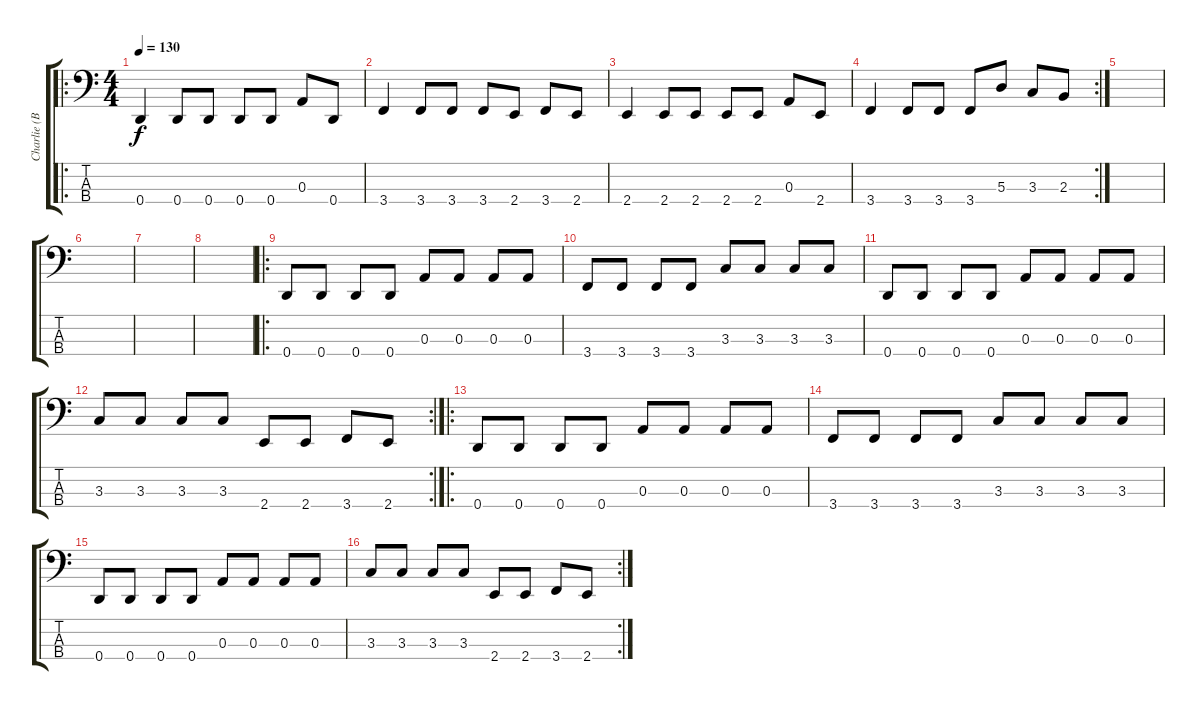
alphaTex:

\track ("Charlie (B)" "Charlie (B") {instrument electricbassfinger}
\staff {score tabs}
\tuning (G2 D2 A1 D1) {hide}
\ro
\ts (4 4)
\tempo 130
\clef f4
\ks c
0.4.4{dy f instrument electricbassfinger} 0.4.8 0.4.8 0.4.8 0.4.8 0.3.8 0.4.8 |
3.4.4 3.4.8 3.4.8 3.4.8 2.4.8 3.4.8 2.4.8 |
2.4.4 2.4.8 2.4.8 2.4.8 2.4.8 0.3.8 2.4.8 |
\rc 2
3.4.4 3.4.8 3.4.8 3.4.8 5.3.8 3.3.8 2.3.8 |
|
|
|
|
\ro
0.4.8 0.4.8 0.4.8 0.4.8 0.3.8 0.3.8 0.3.8 0.3.8 |
3.4.8 3.4.8 3.4.8 3.4.8 3.3.8 3.3.8 3.3.8 3.3.8 |
0.4.8 0.4.8 0.4.8 0.4.8 0.3.8 0.3.8 0.3.8 0.3.8 |
\rc 2
3.3.8 3.3.8 3.3.8 3.3.8 2.4.8 2.4.8 3.4.8 2.4.8 |
\ro
0.4.8 0.4.8 0.4.8 0.4.8 0.3.8 0.3.8 0.3.8 0.3.8 |
3.4.8 3.4.8 3.4.8 3.4.8 3.3.8 3.3.8 3.3.8 3.3.8 |
0.4.8 0.4.8 0.4.8 0.4.8 0.3.8 0.3.8 0.3.8 0.3.8 |
\rc 2
3.3.8 3.3.8 3.3.8 3.3.8 2.4.8 2.4.8 3.4.8 2.4.8
